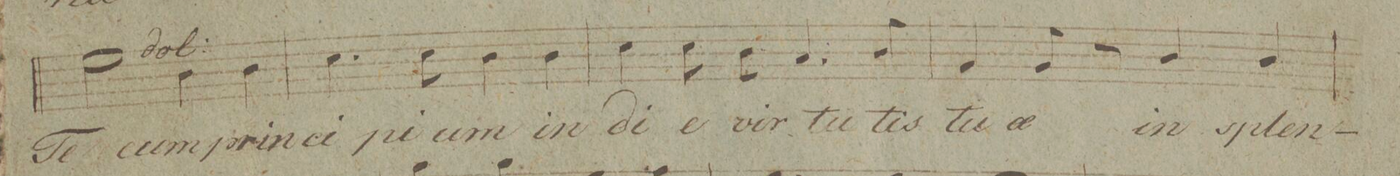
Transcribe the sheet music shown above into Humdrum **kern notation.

**kern	**text	**dynam
*I"Canto.	*	*
*clefC1	*	*
*k[]	*	*
*met(c|)	*	*
*M2/2	*	*
2cc\	Te-	.
4g\	-cum	.
4g\	prin-	.
=27	=27	=27
4.a\	-ci-	.
8a\	-pi-	.
4g\	-um	.
4g\	in	.
=28	=28	=28
4a\	di-	.
8a\	-e	.
8g\	vir-	.
4.f/	-tu-	.
8g/	-tis	.
=29	=29	=29
4e/	tu-	.
8e/	-æ	.
8r	.	.
4g/	in	.
4g/	splen-	.
=30	=30	=30
*-	*-	*-
